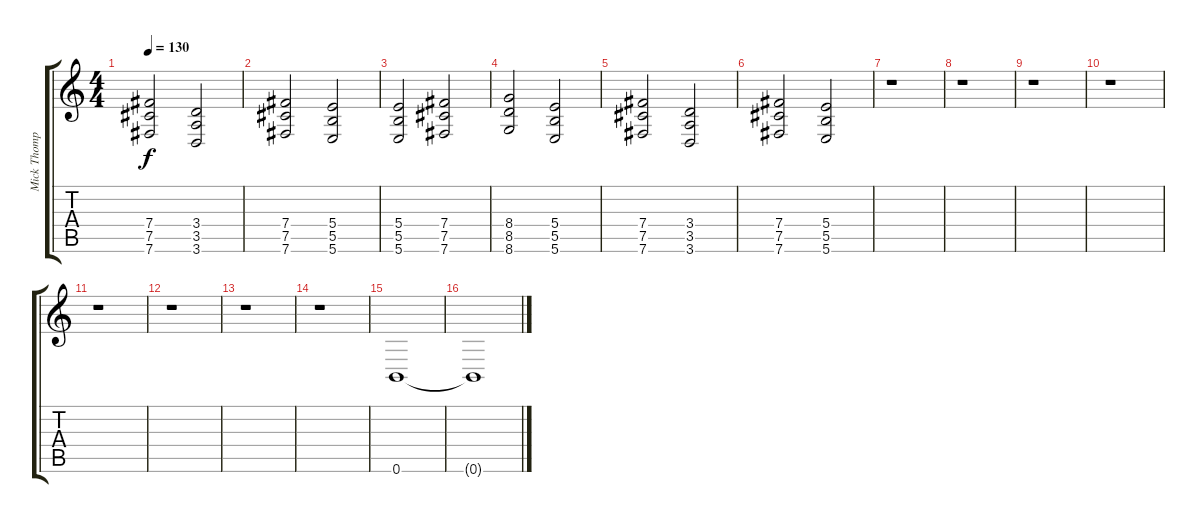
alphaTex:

\track ("Mick Thompson" "Mick Thomp") {instrument distortionguitar}
\staff {score tabs}
\tuning (Db4 Ab3 E3 B2 Gb2 B1) {hide}
\ts (4 4)
\tempo 130
\clef g2
\ks c
(7.4 7.5 7.6).2{dy f} (3.4 3.5 3.6).2 |
(7.4 7.5 7.6).2 (5.4 5.5 5.6).2 |
(5.4 5.5 5.6).2 (7.4 7.5 7.6).2 |
(8.4 8.5 8.6).2 (5.4 5.5 5.6).2 |
(7.4 7.5 7.6).2 (3.4 3.5 3.6).2 |
(7.4 7.5 7.6).2 (5.4 5.5 5.6).2 |
r.1 |
r.1 |
r.1 |
r.1 |
r.1 |
r.1 |
r.1 |
r.1 |
0.6.1 |
0.6{t}.1
